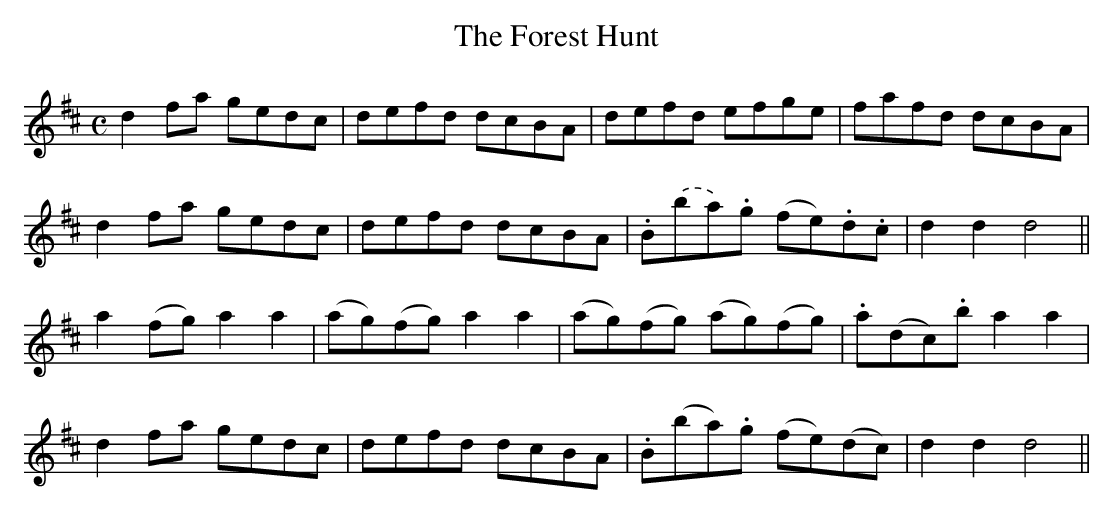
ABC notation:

X:1
T:Forest Hunt, The
M:C
L:1/8
K:D
d2 fa gedc|defd dcBA|defd efge|fafd dcBA|
d2 fa gedc|defd dcBA|.B.(ba).g (fe).d.c|d2d2 d4||
a2 (fg) a2a2|(ag)(fg) a2a2|(ag)(fg) (ag)(fg)|.a(d’c’).b a2a2|
d2 fa gedc|defd dcBA|.B(ba).g (fe)(dc)|d2d2 d4||
